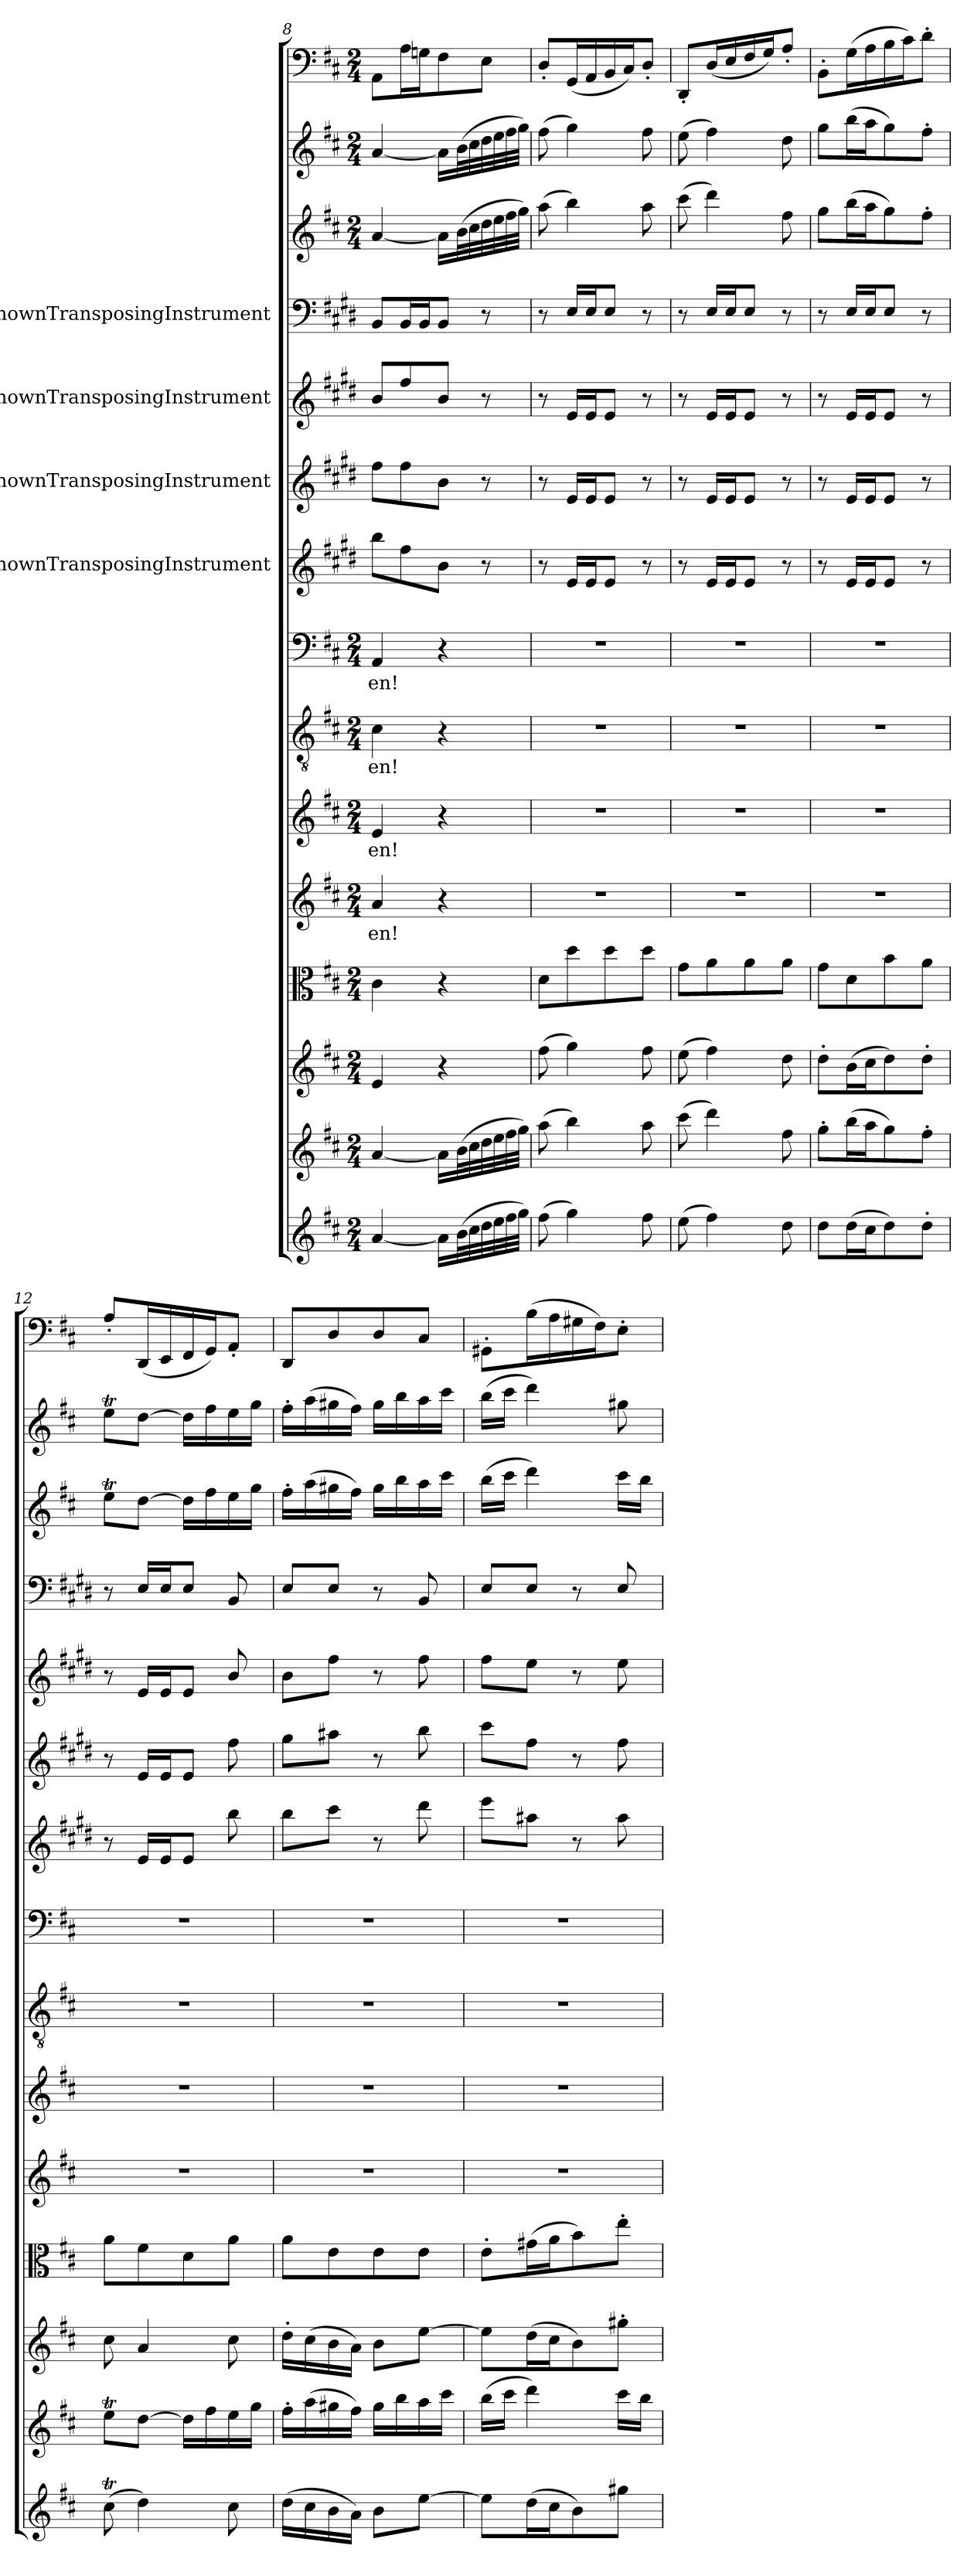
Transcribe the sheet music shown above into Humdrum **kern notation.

**kern	**kern	**kern	**kern	**kern	**text	**kern	**text	**kern	**text	**kern	**text	**kern	**kern	**kern	**kern	**kern	**kern	**kern
*part15	*part14	*part13	*part12	*part11	*part11	*part10	*part10	*part9	*part9	*part8	*part8	*part7	*part6	*part5	*part4	*part3	*part2	*part1
*staff15	*staff14	*staff13	*staff12	*staff11	*staff11	*staff10	*staff10	*staff9	*staff9	*staff8	*staff8	*staff7	*staff6	*staff5	*staff4	*staff3	*staff2	*staff1
*	*	*	*	*	*	*	*	*	*	*	*	*I"UnknownTransposingInstrument	*I"UnknownTransposingInstrument	*I"UnknownTransposingInstrument	*I"UnknownTransposingInstrument	*	*	*
*clefG2	*clefG2	*clefG2	*clefC3	*clefG2	*	*clefG2	*	*clefGv2	*	*clefF4	*	*clefG2	*clefG2	*clefG2	*clefF4	*clefG2	*clefG2	*clefF4
*	*	*	*	*	*	*	*	*	*	*	*	*ITrd1c2	*ITrd1c2	*ITrd1c2	*ITrd1c2	*	*	*
*k[f#c#]	*k[f#c#]	*k[f#c#]	*k[f#c#]	*k[f#c#]	*	*k[f#c#]	*	*k[f#c#]	*	*k[f#c#]	*	*k[f#c#]	*k[f#c#]	*k[f#c#]	*k[f#c#]	*k[f#c#]	*k[f#c#]	*k[f#c#]
*D:	*D:	*D:	*D:	*D:	*	*D:	*	*D:	*	*D:	*	*	*	*	*	*D:	*D:	*D:
*M2/4	*M2/4	*M2/4	*M2/4	*M2/4	*	*M2/4	*	*M2/4	*	*M2/4	*	*	*	*	*	*M2/4	*M2/4	*M2/4
=8	=8	=8	=8	=8	=8	=8	=8	=8	=8	=8	=8	=8	=8	=8	=8	=8	=8	=8
[4a/	[4a/	4e/	4c#\	4a/	-en!	4e/	-en!	4c#\	-en!	4AA/	-en!	8aa\L	8ee\L	8a/L	8AA/L	[4a/	[4a/	8AA\L
.	.	.	.	.	.	.	.	.	.	.	.	8ee\	8ee\	8ee/	16AA/L	.	.	16A\L
.	.	.	.	.	.	.	.	.	.	.	.	.	.	.	16AA/J	.	.	16Gn\J
16a\LL]	16a\LL]	4r	4r	4r	.	4r	.	4r	.	4r	.	8a\J	8a\J	8a/J	8AA/J	16a\LL]	16a\LL]	8F#\
(32b\L	(32b\L	.	.	.	.	.	.	.	.	.	.	.	.	.	.	(32b\L	(32b\L	.
32cc#\	32cc#\	.	.	.	.	.	.	.	.	.	.	.	.	.	.	32cc#\	32cc#\	.
32dd\	32dd\	.	.	.	.	.	.	.	.	.	.	8r	8r	8r	8r	32dd\	32dd\	8E\J
32ee\	32ee\	.	.	.	.	.	.	.	.	.	.	.	.	.	.	32ee\	32ee\	.
32ff#\	32ff#\	.	.	.	.	.	.	.	.	.	.	.	.	.	.	32ff#\	32ff#\	.
32gg\JJJ)	32gg\JJJ)	.	.	.	.	.	.	.	.	.	.	.	.	.	.	32gg\JJJ)	32gg\JJJ)	.
=9	=9	=9	=9	=9	=9	=9	=9	=9	=9	=9	=9	=9	=9	=9	=9	=9	=9	=9
(8ff#\	(8aa\	(8ff#\	8d\L	2r	.	2r	.	2r	.	2r	.	8r	8r	8r	8r	(8aa\	(8ff#\	8D'/L
4gg\)	4bb\)	4gg\)	8dd\	.	.	.	.	.	.	.	.	16d/LL	16d/LL	16d/LL	16D/LL	4bb\)	4gg\)	(16GG/L
.	.	.	.	.	.	.	.	.	.	.	.	16d/J	16d/J	16d/J	16D/J	.	.	16AA/
.	.	.	8dd\	.	.	.	.	.	.	.	.	8d/J	8d/J	8d/J	8D/J	.	.	16BB/
.	.	.	.	.	.	.	.	.	.	.	.	.	.	.	.	.	.	16C#/J)
8ff#\	8aa\	8ff#\	8dd\J	.	.	.	.	.	.	.	.	8r	8r	8r	8r	8aa\	8ff#\	8D'/J
=10	=10	=10	=10	=10	=10	=10	=10	=10	=10	=10	=10	=10	=10	=10	=10	=10	=10	=10
(8ee\	(8ccc#\	(8ee\	8g\L	2r	.	2r	.	2r	.	2r	.	8r	8r	8r	8r	(8ccc#\	(8ee\	8DD'/L
4ff#\)	4ddd\)	4ff#\)	8a\	.	.	.	.	.	.	.	.	16d/LL	16d/LL	16d/LL	16D/LL	4ddd\)	4ff#\)	(16D/L
.	.	.	.	.	.	.	.	.	.	.	.	16d/J	16d/J	16d/J	16D/J	.	.	16E/
.	.	.	8a\	.	.	.	.	.	.	.	.	8d/J	8d/J	8d/J	8D/J	.	.	16F#/
.	.	.	.	.	.	.	.	.	.	.	.	.	.	.	.	.	.	16G/J)
8dd\	8ff#\	8dd\	8a\J	.	.	.	.	.	.	.	.	8r	8r	8r	8r	8ff#\	8dd\	8A'/J
=11	=11	=11	=11	=11	=11	=11	=11	=11	=11	=11	=11	=11	=11	=11	=11	=11	=11	=11
8dd\L	8gg'\L	8dd'\L	8g\L	2r	.	2r	.	2r	.	2r	.	8r	8r	8r	8r	8gg\L	8gg\L	8BB'\L
(16dd\L	(16bb\L	(16b\L	8d\	.	.	.	.	.	.	.	.	16d/LL	16d/LL	16d/LL	16D/LL	(16bb\L	(16bb\L	(16G\L
16cc#\J	16aa\J	16cc#\J	.	.	.	.	.	.	.	.	.	16d/J	16d/J	16d/J	16D/J	16aa\J	16aa\J	16A\
8dd\)	8gg\)	8dd\)	8b\	.	.	.	.	.	.	.	.	8d/J	8d/J	8d/J	8D/J	8gg\)	8gg\)	16B\
.	.	.	.	.	.	.	.	.	.	.	.	.	.	.	.	.	.	16c#\J)
8dd'\J	8ff#'\J	8dd'\J	8a\J	.	.	.	.	.	.	.	.	8r	8r	8r	8r	8ff#'\J	8ff#'\J	8d'\J
=12	=12	=12	=12	=12	=12	=12	=12	=12	=12	=12	=12	=12	=12	=12	=12	=12	=12	=12
(8cc#t\	8eeT\L	8cc#\	8a\L	2r	.	2r	.	2r	.	2r	.	8r	8r	8r	8r	8eeT\L	8eeT\L	8A'/L
4dd\)	[8dd\J	4a/	8f#\	.	.	.	.	.	.	.	.	16d/LL	16d/LL	16d/LL	16D/LL	[8dd\J	[8dd\J	(16DD/L
.	.	.	.	.	.	.	.	.	.	.	.	16d/J	16d/J	16d/J	16D/J	.	.	16EE/
.	16dd\LL]	.	8d\	.	.	.	.	.	.	.	.	8d/J	8d/J	8d/J	8D/J	16dd\LL]	16dd\LL]	16FF#/
.	16ff#\	.	.	.	.	.	.	.	.	.	.	.	.	.	.	16ff#\	16ff#\	16GG/J)
8cc#\	16ee\	8cc#\	8a\J	.	.	.	.	.	.	.	.	8aa\	8ee\	8a/	8AA/	16ee\	16ee\	8AA'/J
.	16gg\JJ	.	.	.	.	.	.	.	.	.	.	.	.	.	.	16gg\JJ	16gg\JJ	.
=13	=13	=13	=13	=13	=13	=13	=13	=13	=13	=13	=13	=13	=13	=13	=13	=13	=13	=13
(16dd\LL	16ff#'\LL	16dd'\LL	8a\L	2r	.	2r	.	2r	.	2r	.	8aa\L	8ff#\L	8a\L	8D/L	16ff#'\LL	16ff#'\LL	8DD/L
16cc#\	(16aa\	(16cc#\	.	.	.	.	.	.	.	.	.	.	.	.	.	(16aa\	(16aa\	.
16b\	16gg#X\	16b\	8e\	.	.	.	.	.	.	.	.	8bb\J	8gg#X\J	8ee\J	8D/J	16gg#X\	16gg#X\	8D/
16a\JJ)	16ff#\JJ)	16a\JJ)	.	.	.	.	.	.	.	.	.	.	.	.	.	16ff#\JJ)	16ff#\JJ)	.
8b\L	16gg#\LL	8b\L	8e\	.	.	.	.	.	.	.	.	8r	8r	8r	8r	16gg#\LL	16gg#\LL	8D/
.	16bb\	.	.	.	.	.	.	.	.	.	.	.	.	.	.	16bb\	16bb\	.
[8ee\J	16aa\	[8ee\J	8e\J	.	.	.	.	.	.	.	.	8ccc#\	8aa\	8ee\	8AA/	16aa\	16aa\	8C#/J
.	16ccc#\JJ	.	.	.	.	.	.	.	.	.	.	.	.	.	.	16ccc#\JJ	16ccc#\JJ	.
=14	=14	=14	=14	=14	=14	=14	=14	=14	=14	=14	=14	=14	=14	=14	=14	=14	=14	=14
8ee\L]	(16bb\LL	8ee\L]	8e'\L	2r	.	2r	.	2r	.	2r	.	8ddd\L	8bb\L	8ee\L	8D/L	(16bb\LL	(16bb\LL	8GG#X'\L
.	16ccc#\JJ	.	.	.	.	.	.	.	.	.	.	.	.	.	.	16ccc#\JJ	16ccc#\JJ	.
(16dd\L	4ddd\)	(16dd\L	(16g#X\L	.	.	.	.	.	.	.	.	8gg#X\J	8ee\J	8dd\J	8D/J	4ddd\)	4ddd\)	(16B\L
16cc#\J	.	16cc#\J	16a\J	.	.	.	.	.	.	.	.	.	.	.	.	.	.	16A\
8b\)	.	8b\)	8b\)	.	.	.	.	.	.	.	.	8r	8r	8r	8r	.	.	16G#X\
.	.	.	.	.	.	.	.	.	.	.	.	.	.	.	.	.	.	16F#\J)
8gg#X\J	16ccc#\LL	8gg#X'\J	8ee'\J	.	.	.	.	.	.	.	.	8gg#\	8ee\	8dd\	8D/	16ccc#\LL	8gg#X\	8E'\J
.	16bb\JJ	.	.	.	.	.	.	.	.	.	.	.	.	.	.	16bb\JJ	.	.
=	=	=	=	=	=	=	=	=	=	=	=	=	=	=	=	=	=	=
*-	*-	*-	*-	*-	*-	*-	*-	*-	*-	*-	*-	*-	*-	*-	*-	*-	*-	*-
